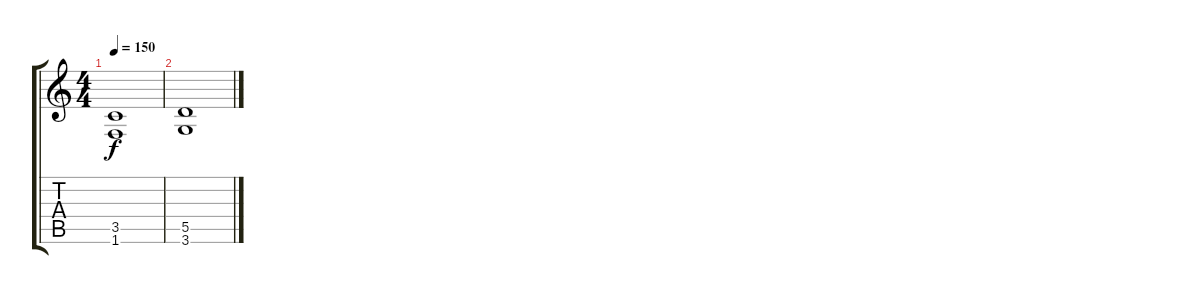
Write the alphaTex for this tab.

\track "" {instrument distortionguitar}
\staff {score tabs}
\tuning (E4 B3 G3 D3 A2 E2) {hide}
\ts (4 4)
\tempo 150
\clef g2
\ks c
(3.5 1.6).1{dy f} |
(5.5 3.6).1
